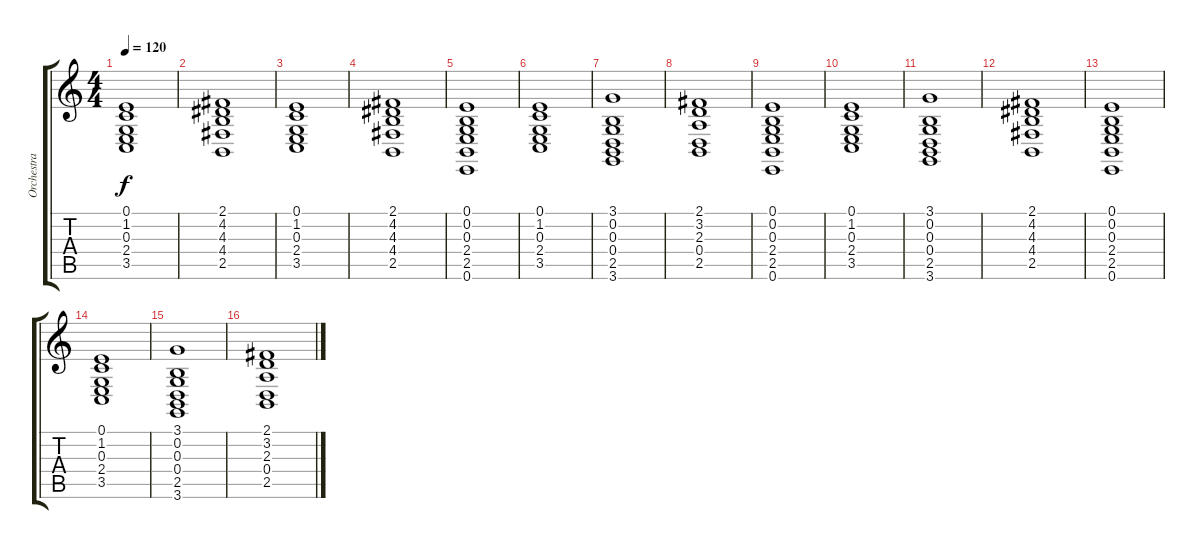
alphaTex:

\track ("Orchestra" "Orchestra") {instrument stringensemble1}
\staff {score tabs}
\tuning (E4 B3 G3 D3 A2 E2) {hide}
\ts (4 4)
\tempo 120
\clef g2
\ks c
(0.1 1.2 0.3 2.4 3.5).1{dy f} |
(2.1 4.2 4.3 4.4 2.5).1 |
(0.1 1.2 0.3 2.4 3.5).1 |
(2.1 4.2 4.3 4.4 2.5).1 |
(0.1 0.2 0.3 2.4 2.5 0.6).1{volume 10 balance 8} |
(0.1 1.2 0.3 2.4 3.5).1 |
(3.1 0.2 0.3 0.4 2.5 3.6).1 |
(2.1 3.2 2.3 0.4 2.5).1 |
(0.1 0.2 0.3 2.4 2.5 0.6).1 |
(0.1 1.2 0.3 2.4 3.5).1 |
(3.1 0.2 0.3 0.4 2.5 3.6).1 |
(2.1 4.2 4.3 4.4 2.5).1 |
(0.1 0.2 0.3 2.4 2.5 0.6).1 |
(0.1 1.2 0.3 2.4 3.5).1 |
(3.1 0.2 0.3 0.4 2.5 3.6).1 |
(2.1 3.2 2.3 0.4 2.5).1
